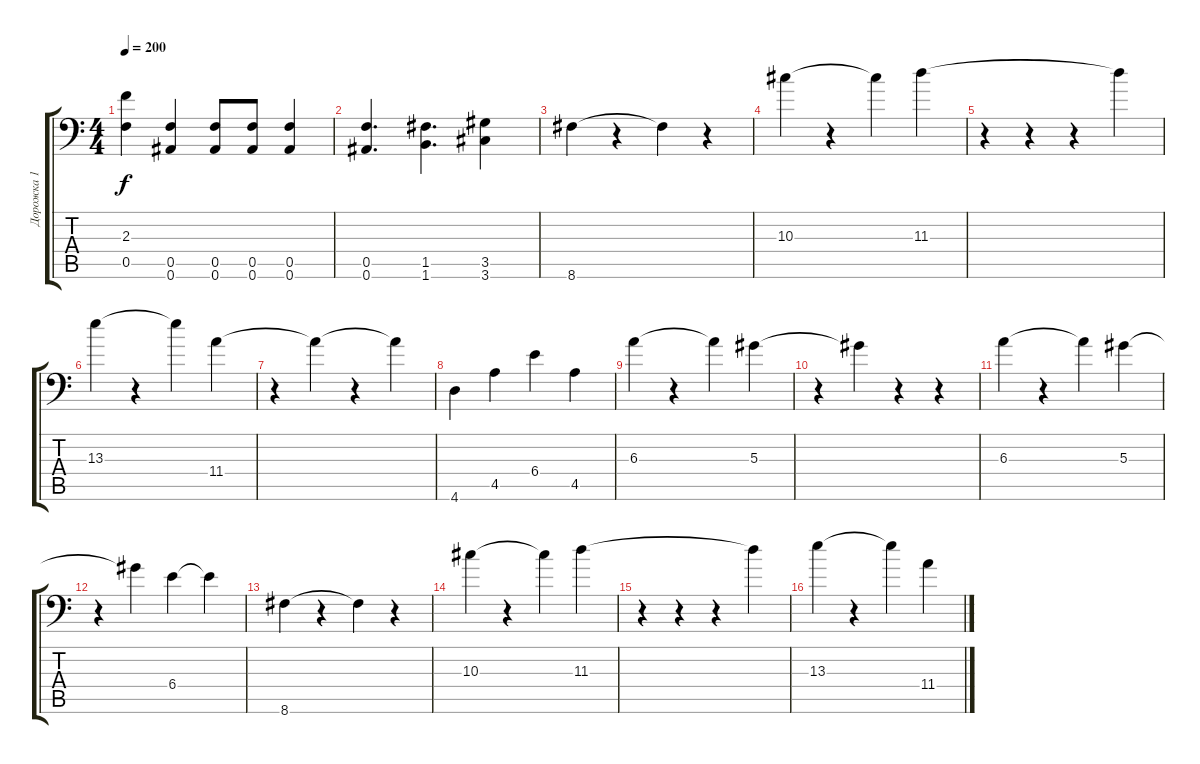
\track ("Дорожка 1" "Дорожка 1") {instrument distortionguitar}
\staff {score tabs}
\tuning (C4 G3 Eb3 Bb2 F2 Bb1) {hide}
\ts (4 4)
\tempo 200
\clef f4
\ks c
(2.3{t} 0.5{t}).4{dy f} (0.5 0.6).4 (0.5 0.6).8 (0.5 0.6).8 (0.5 0.6).4 |
(0.5 0.6).4{d} (1.5 1.6).4{d} (3.5 3.6).4 |
8.6.4 r.4 8.6{t}.4 r.4 |
10.3.4 r.4 10.3{t}.4 11.3.4 |
r.4 r.4 r.4 11.3{t}.4 |
13.3.4 r.4 13.3{t}.4 11.4.4 |
r.4 11.4{t}.4 r.4 11.4{t}.4 |
4.6.4 4.5.4 6.4.4 4.5.4 |
6.3.4 r.4 6.3{t}.4 5.3.4 |
r.4 5.3{t}.4 r.4 r.4 |
6.3.4 r.4 6.3{t}.4 5.3.4 |
r.4 5.3{t}.4 6.4.4 6.4{t}.4 |
8.6.4 r.4 8.6{t}.4 r.4 |
10.3.4 r.4 10.3{t}.4 11.3.4 |
r.4 r.4 r.4 11.3{t}.4 |
13.3.4 r.4 13.3{t}.4 11.4.4
